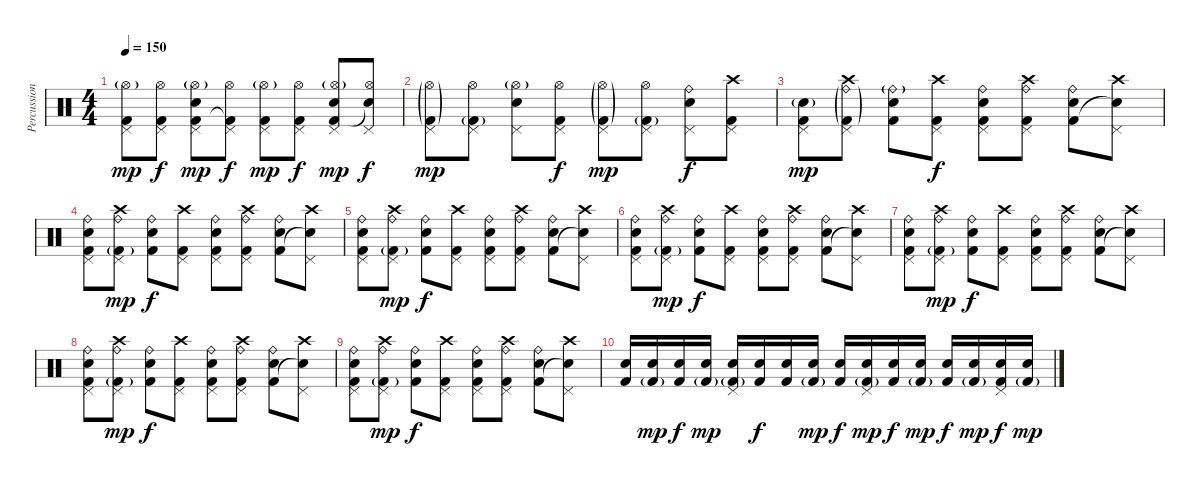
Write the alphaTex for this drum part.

\track ("Percussions" "Percussion") {instrument percussion}
\staff {score}
\articulation defaults
\ts (4 4)
\tempo 150
\clef neutral
\ks c
("Kick (hit) 2" "Pedal Hi-Hat (hit)" "Hi-Hat (open)"{g}).8{dy mp} ("Kick (hit) 2" "Pedal Hi-Hat (hit)" "Hi-Hat (open)").8{dy f} ("Kick (hit) 2" "Snare (hit) 2" "Pedal Hi-Hat (hit)" "Hi-Hat (open)"{g}).8{dy mp} ("Kick (hit) 2"{t} "Pedal Hi-Hat (hit)" "Hi-Hat (open)").8{dy f} ("Kick (hit) 2" "Pedal Hi-Hat (hit)" "Hi-Hat (open)"{g}).8{dy mp} ("Kick (hit) 2" "Pedal Hi-Hat (hit)" "Hi-Hat (open)").8{dy f} ("Kick (hit) 2" "Snare (hit) 2" "Pedal Hi-Hat (hit)" "Hi-Hat (open)"{g}).8{dy mp} ("Snare (hit)"{t} "Pedal Hi-Hat (hit)" "Hi-Hat (open)").8{dy f} |
("Kick (hit) 2"{g} "Pedal Hi-Hat (hit)" "Hi-Hat (open)"{g}).8{dy mp} ("Kick (hit) 2"{g} "Pedal Hi-Hat (hit)" "Hi-Hat (open)").8 ("Snare (hit) 2" "Pedal Hi-Hat (hit)" "Hi-Hat (open)"{g}).8 ("Kick (hit) 2" "Pedal Hi-Hat (hit)" "Hi-Hat (open)").8{dy f} ("Kick (hit) 2"{g} "Pedal Hi-Hat (hit)" "Hi-Hat (open)"{g}).8{dy mp} ("Kick (hit) 2"{g} "Pedal Hi-Hat (hit)" "Hi-Hat (open)").8 ("Snare (hit) 2" "Pedal Hi-Hat (hit)" "Ride (bell)").8{dy f} ("Kick (hit) 2" "Pedal Hi-Hat (hit)" "Crash high (hit)").8 |
("Kick (hit) 2" "Pedal Hi-Hat (hit)" "Snare (hit) 2"{g}).8{dy mp} ("Kick (hit) 2"{g} "Pedal Hi-Hat (hit)" "Crash high (hit)" "Ride (bell)"{g}).8 ("Kick (hit) 2" "Snare (hit) 2" "Ride (bell)"{g}).8 ("Kick (hit) 2" "Pedal Hi-Hat (hit)" "Crash high (hit)").8{dy f} ("Kick (hit) 2" "Pedal Hi-Hat (hit)" "Snare (hit) 2" "Ride (bell)").8 ("Kick (hit) 2" "Pedal Hi-Hat (hit)" "Crash high (hit)" "Ride (bell)").8 ("Kick (hit) 2" "Snare (hit) 2" "Ride (bell)").8 ("Snare (hit)"{t} "Pedal Hi-Hat (hit)" "Crash high (hit)").8 |
("Kick (hit) 2" "Pedal Hi-Hat (hit)" "Snare (hit) 2" "Ride (bell)").8 ("Kick (hit) 2"{g} "Pedal Hi-Hat (hit)" "Crash high (hit)" "Ride (bell)").8{dy mp} ("Kick (hit) 2" "Snare (hit) 2" "Ride (bell)").8{dy f} ("Kick (hit) 2" "Pedal Hi-Hat (hit)" "Crash high (hit)").8 ("Kick (hit) 2" "Pedal Hi-Hat (hit)" "Snare (hit) 2" "Ride (bell)").8 ("Kick (hit) 2" "Pedal Hi-Hat (hit)" "Crash high (hit)" "Ride (bell)").8 ("Kick (hit) 2" "Snare (hit) 2" "Ride (bell)").8 ("Snare (hit)"{t} "Pedal Hi-Hat (hit)" "Crash high (hit)").8 |
("Kick (hit) 2" "Pedal Hi-Hat (hit)" "Snare (hit) 2" "Ride (bell)").8 ("Kick (hit) 2"{g} "Pedal Hi-Hat (hit)" "Crash high (hit)" "Ride (bell)").8{dy mp} ("Kick (hit) 2" "Snare (hit) 2" "Ride (bell)").8{dy f} ("Kick (hit) 2" "Pedal Hi-Hat (hit)" "Crash high (hit)").8 ("Kick (hit) 2" "Pedal Hi-Hat (hit)" "Snare (hit) 2" "Ride (bell)").8 ("Kick (hit) 2" "Pedal Hi-Hat (hit)" "Crash high (hit)" "Ride (bell)").8 ("Kick (hit) 2" "Snare (hit) 2" "Ride (bell)").8 ("Snare (hit)"{t} "Pedal Hi-Hat (hit)" "Crash high (hit)").8 |
("Kick (hit) 2" "Pedal Hi-Hat (hit)" "Snare (hit) 2" "Ride (bell)").8 ("Kick (hit) 2"{g} "Pedal Hi-Hat (hit)" "Crash high (hit)" "Ride (bell)").8{dy mp} ("Kick (hit) 2" "Snare (hit) 2" "Ride (bell)").8{dy f} ("Kick (hit) 2" "Pedal Hi-Hat (hit)" "Crash high (hit)").8 ("Kick (hit) 2" "Pedal Hi-Hat (hit)" "Snare (hit) 2" "Ride (bell)").8 ("Kick (hit) 2" "Pedal Hi-Hat (hit)" "Crash high (hit)" "Ride (bell)").8 ("Kick (hit) 2" "Snare (hit) 2" "Ride (bell)").8 ("Snare (hit)"{t} "Pedal Hi-Hat (hit)" "Crash high (hit)").8 |
("Kick (hit) 2" "Pedal Hi-Hat (hit)" "Snare (hit) 2" "Ride (bell)").8 ("Kick (hit) 2"{g} "Pedal Hi-Hat (hit)" "Crash high (hit)" "Ride (bell)").8{dy mp} ("Kick (hit) 2" "Snare (hit) 2" "Ride (bell)").8{dy f} ("Kick (hit) 2" "Pedal Hi-Hat (hit)" "Crash high (hit)").8 ("Kick (hit) 2" "Pedal Hi-Hat (hit)" "Snare (hit) 2" "Ride (bell)").8 ("Kick (hit) 2" "Pedal Hi-Hat (hit)" "Crash high (hit)" "Ride (bell)").8 ("Kick (hit) 2" "Snare (hit) 2" "Ride (bell)").8 ("Snare (hit)"{t} "Pedal Hi-Hat (hit)" "Crash high (hit)").8 |
("Kick (hit) 2" "Pedal Hi-Hat (hit)" "Snare (hit) 2" "Ride (bell)").8 ("Kick (hit) 2"{g} "Pedal Hi-Hat (hit)" "Crash high (hit)" "Ride (bell)").8{dy mp} ("Kick (hit) 2" "Snare (hit) 2" "Ride (bell)").8{dy f} ("Kick (hit) 2" "Pedal Hi-Hat (hit)" "Crash high (hit)").8 ("Kick (hit) 2" "Pedal Hi-Hat (hit)" "Snare (hit) 2" "Ride (bell)").8 ("Kick (hit) 2" "Pedal Hi-Hat (hit)" "Crash high (hit)" "Ride (bell)").8 ("Kick (hit) 2" "Snare (hit) 2" "Ride (bell)").8 ("Snare (hit)"{t} "Pedal Hi-Hat (hit)" "Crash high (hit)").8 |
("Kick (hit) 2" "Pedal Hi-Hat (hit)" "Snare (hit) 2" "Ride (bell)").8 ("Kick (hit) 2"{g} "Pedal Hi-Hat (hit)" "Crash high (hit)" "Ride (bell)").8{dy mp} ("Kick (hit) 2" "Snare (hit) 2" "Ride (bell)").8{dy f} ("Kick (hit) 2" "Pedal Hi-Hat (hit)" "Crash high (hit)").8 ("Kick (hit) 2" "Pedal Hi-Hat (hit)" "Snare (hit) 2" "Ride (bell)").8 ("Kick (hit) 2" "Pedal Hi-Hat (hit)" "Crash high (hit)" "Ride (bell)").8 ("Kick (hit) 2" "Snare (hit) 2" "Ride (bell)").8 ("Snare (hit)"{t} "Pedal Hi-Hat (hit)" "Crash high (hit)").8 |
("Kick (hit) 2" "Snare (hit) 2").16 ("Kick (hit) 2"{g} "Snare (hit) 2").16{dy mp} ("Kick (hit) 2" "Snare (hit) 2").16{dy f} ("Kick (hit) 2"{g} "Snare (hit) 2").16{dy mp} ("Kick (hit) 2"{g} "Snare (hit) 2" "Pedal Hi-Hat (hit)").16 ("Kick (hit) 2"{x} "Snare (hit) 2").16{dy f} ("Kick (hit) 2"{x} "Snare (hit) 2").16 ("Kick (hit) 2"{g} "Snare (hit) 2").16{dy mp} ("Kick (hit) 2" "Snare (hit) 2").16{dy f} ("Kick (hit) 2"{g} "Snare (hit) 2" "Pedal Hi-Hat (hit)").16{dy mp} ("Kick (hit) 2" "Snare (hit) 2").16{dy f} ("Kick (hit) 2"{g} "Snare (hit) 2").16{dy mp} ("Kick (hit) 2" "Snare (hit) 2").16{dy f} ("Kick (hit) 2"{g} "Snare (hit) 2").16{dy mp} ("Kick (hit) 2" "Snare (hit) 2" "Pedal Hi-Hat (hit)").16{dy f} ("Kick (hit) 2"{g} "Snare (hit) 2").16{dy mp}
